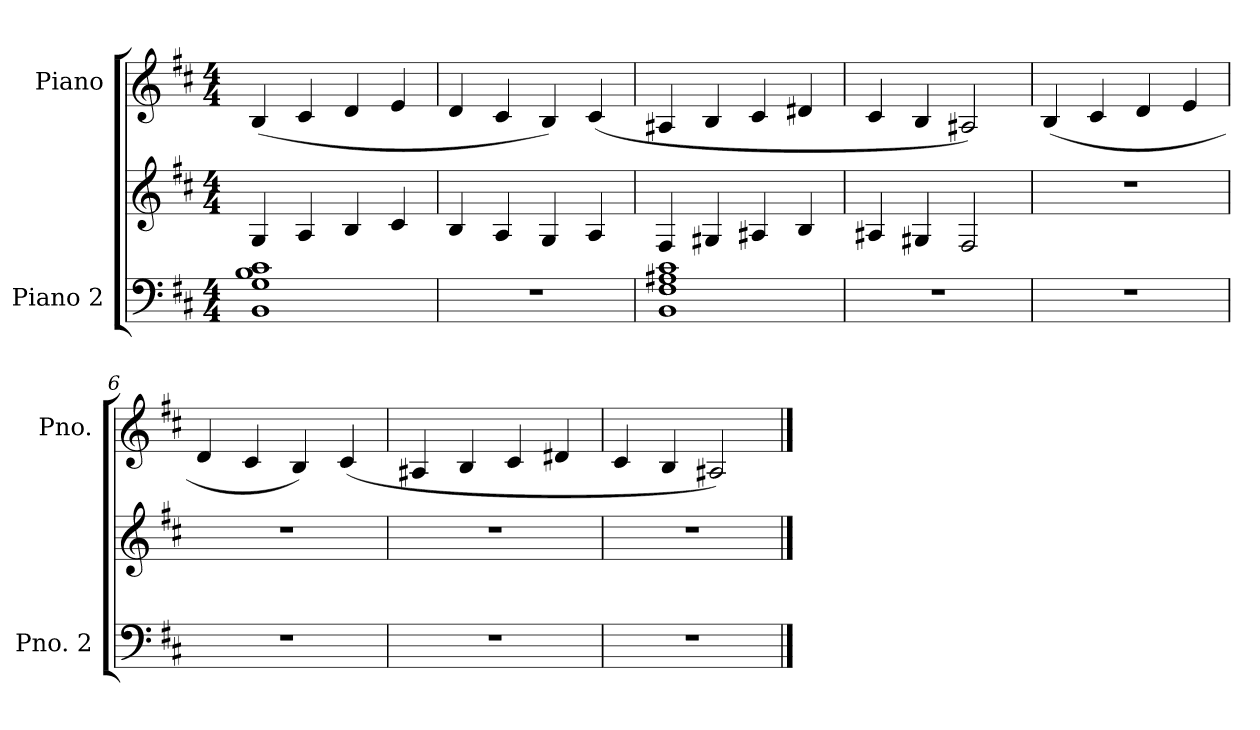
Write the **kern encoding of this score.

**kern	**kern	**kern
*part2	*part2	*part1
*staff3	*staff2	*staff1
*I"Piano 2	*	*I"Piano
*I'Pno. 2	*	*I'Pno.
*clefF4	*clefG2	*clefG2
*k[f#c#]	*k[f#c#]	*k[f#c#]
*M4/4	*M4/4	*M4/4
*MM138	*MM138	*MM138
=1	=1	=1
1BB 1G 1B 1c#	4G/	(<4B/
.	4A/	4c#/
.	4B/	4d/
.	4c#/	4e/
=2	=2	=2
1r	4B/	4d/
.	4A/	4c#/
.	4G/	4B/)
.	4A/	(<4c#/
=3	=3	=3
1BB 1F# 1A#X 1c#	4F#/	4A#X/
.	4G#X/	4B/
.	4A#X/	4c#/
.	4B/	4d#X/
=4	=4	=4
1r	4A#X/	4c#/
.	4G#X/	4B/
.	2F#/	2A#X/)
=5	=5	=5
1r	1r	(<4B/
.	.	4c#/
.	.	4d/
.	.	4e/
=6	=6	=6
1r	1r	4d/
.	.	4c#/
.	.	4B/)
.	.	(<4c#/
=7	=7	=7
1r	1r	4A#X/
.	.	4B/
.	.	4c#/
.	.	4d#X/
=8	=8	=8
1r	1r	4c#/
.	.	4B/
.	.	2A#X/)
==	==	==
*-	*-	*-
